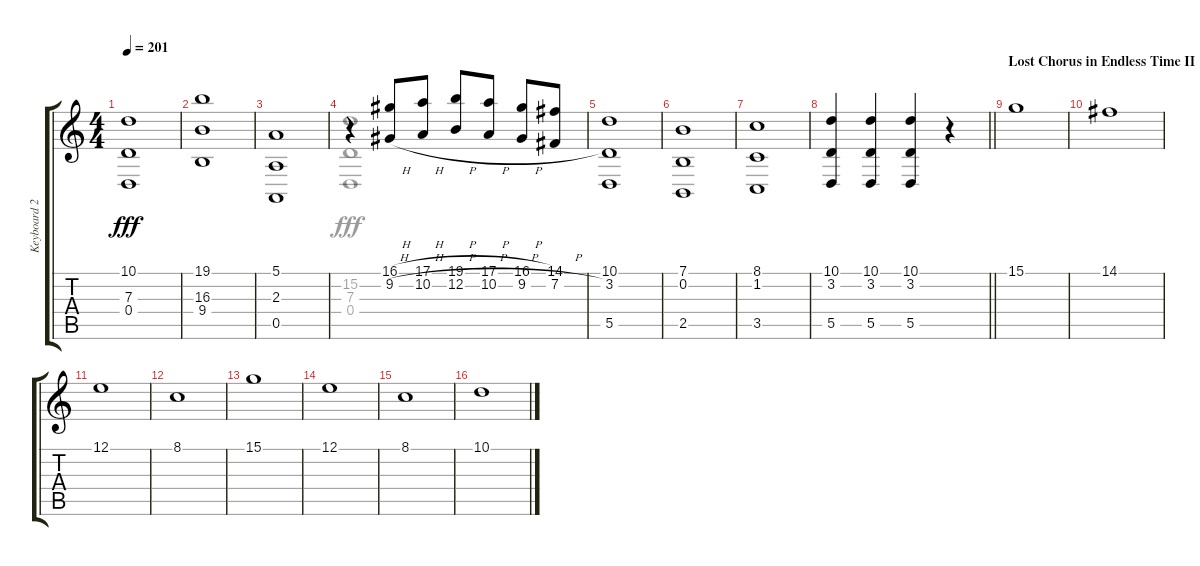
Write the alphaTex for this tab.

\track ("Keyboard 2" "Keyboard 2") {instrument stringensemble1}
\staff {score tabs}
\tuning (E4 B3 G3 D3 A2 E2) {hide}
\voice
\ts (4 4)
\tempo 201
\clef g2
\ks c
(10.1 7.3 0.4).1{dy fff} |
(19.1 16.3 9.4).1 |
(5.1 2.3 0.5).1 |
r.4 (16.1{h} 9.2{h}).8 (17.1{h} 10.2{h}).8 (19.1{h} 12.2{h}).8 (17.1{h} 10.2{h}).8 (16.1{h} 9.2{h}).8 (14.1 7.2{h}).8 |
(10.1 3.2 5.5).1 |
(7.1 0.2 2.5).1 |
(8.1 1.2 3.5).1 |
\barLineRight lightlight
(10.1 3.2 5.5).4 (10.1 3.2 5.5).4 (10.1 3.2 5.5).4 r.4 |
\section ("" "Lost Chorus in Endless Time II")
15.1.1 |
14.1.1 |
12.1.1 |
8.1.1 |
15.1.1 |
12.1.1 |
8.1.1 |
10.1.1
\voice
\clef g2
\ottava regular
\simile none
\ks c
|
|
|
(15.2 7.3 0.4).1 |
|
|
|
\barLineRight lightlight
|
|
|
|
|
|
|
|
